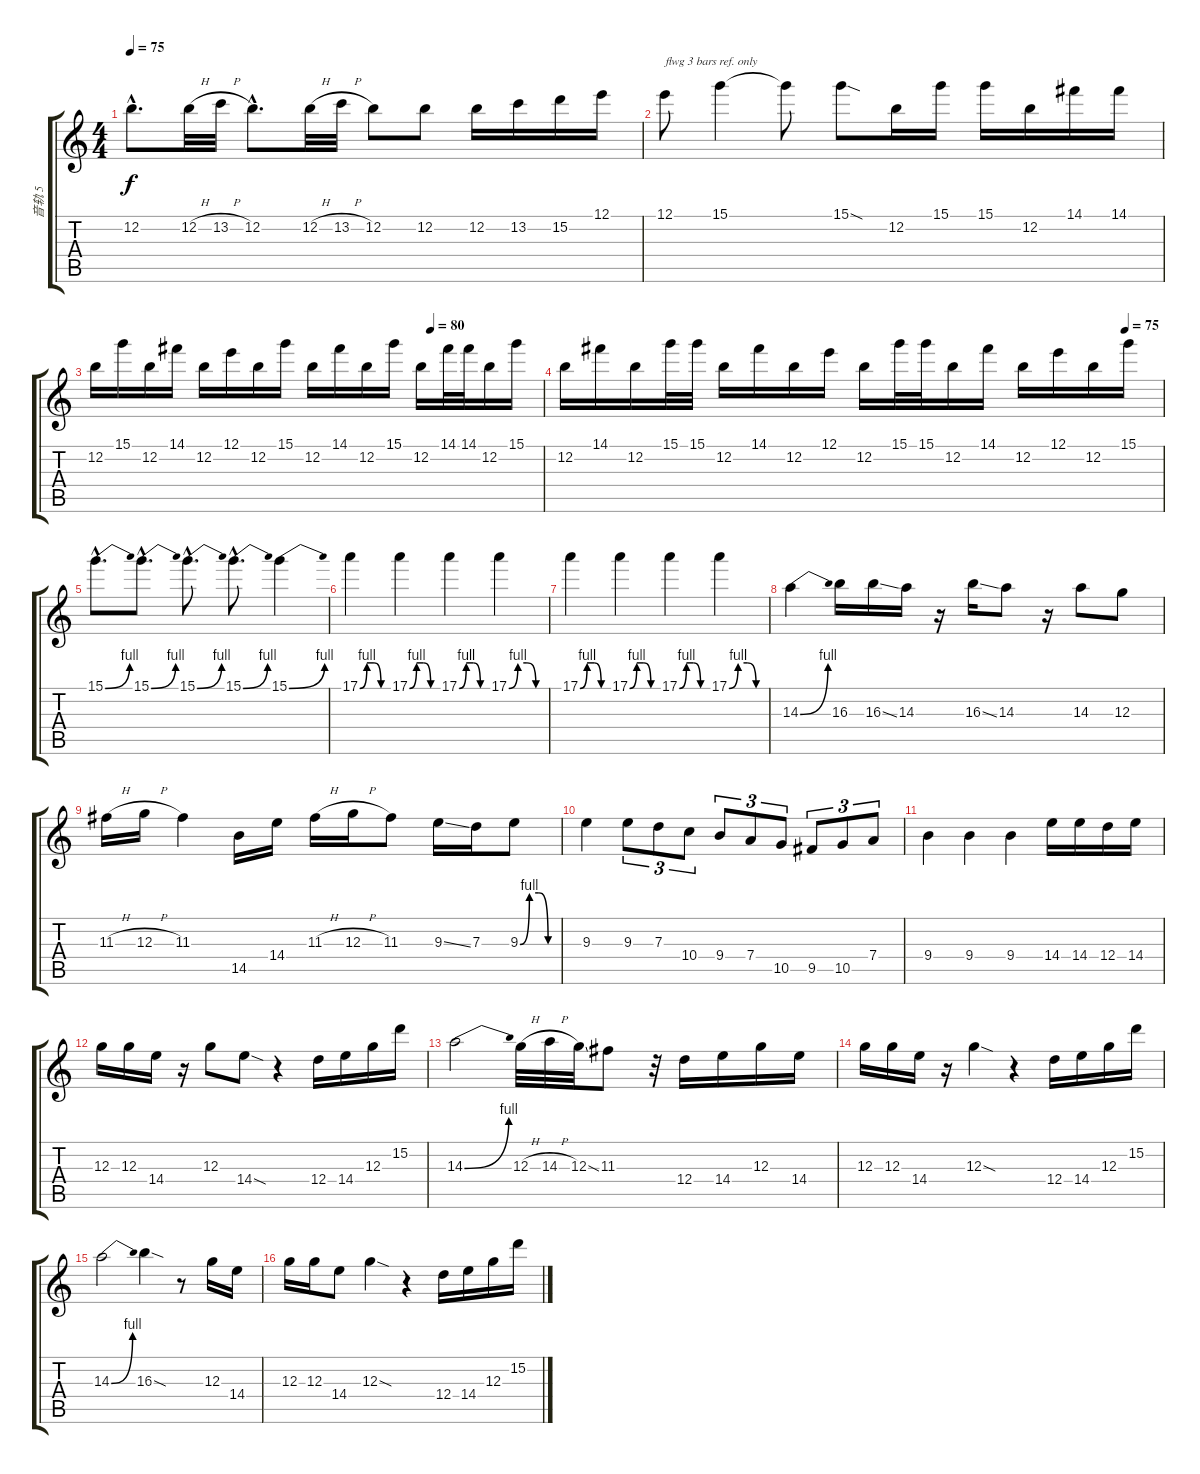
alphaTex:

\track ("音轨 5" "音轨 5") {instrument overdrivenguitar}
\staff {score tabs}
\tuning (E4 B3 G3 D3 A2 E2) {hide}
\ts (4 4)
\tempo 75
\clef g2
\ks c
12.2{hac}.8{d dy f} 12.2{h}.32 13.2{h}.32 12.2{hac}.8{d} 12.2{h}.32 13.2{h}.32 12.2.8 12.2.8 12.2.16 13.2.16 15.2.16 12.1.16 |
12.1.8{txt "flwg 3 bars ref. only"} 15.1.4 15.1{t}.8 15.1{sod}.8 12.2.16 15.1.16 15.1.16 12.2.16 14.1.16 14.1.16 |
\tempo (80 0.75)
12.2.16 15.1.16 12.2.16 14.1.16 12.2.16 12.1.16 12.2.16 15.1.16 12.2.16 14.1.16 12.2.16 15.1.16 12.2.16 14.1.32 14.1.32 12.2.16 15.1.16 |
\tempo (75 0.9375)
12.2.16 14.1.16 12.2.16 15.1.32 15.1.32 12.2.16 14.1.16 12.2.16 12.1.16 12.2.16 15.1.32 15.1.32 12.2.16 14.1.16 12.2.16 12.1.16 12.2.16 15.1.16 |
15.1{be (bend 0 0 60 4) hac}.8{d} 15.1{be (bend 0 0 60 4) hac}.8{d} 15.1{be (bend 0 0 60 4) hac}.8{d} 15.1{be (bend 0 0 60 4) hac}.8{d} 15.1{be (bend 0 0 60 4)}.4 |
17.1{be (custom 0 0 15 4 30 4 45 0 60 0)}.4 17.1{be (custom 0 0 15 4 30 4 45 0 60 0)}.4 17.1{be (custom 0 0 15 4 30 4 45 0 60 0)}.4 17.1{be (custom 0 0 15 4 30 4 45 0 60 0)}.4 |
17.1{be (custom 0 0 15 4 30 4 45 0 60 0)}.4 17.1{be (custom 0 0 15 4 30 4 45 0 60 0)}.4 17.1{be (custom 0 0 15 4 30 4 45 0 60 0)}.4 17.1{be (custom 0 0 15 4 30 4 45 0 60 0)}.4 |
14.3{be (bend 0 0 60 4)}.4 16.3.16 16.3{ss}.16 14.3.16 r.16 16.3{ss}.16 14.3.8 r.16 14.3.8 12.3.8 |
11.3{h}.16 12.3{h}.16 11.3.4 14.5.16 14.4.16 11.3{h}.16 12.3{h}.16 11.3.8 9.3{ss}.16 7.3.16 9.3{be (custom 0 0 15 4 30 4 45 0 60 0)}.8 |
9.3.4 9.3.8{tu (3 2)} 7.3.8{tu (3 2)} 10.4.8{tu (3 2)} 9.4.8{tu (3 2)} 7.4.8{tu (3 2)} 10.5.8{tu (3 2)} 9.5.8{tu (3 2)} 10.5.8{tu (3 2)} 7.4.8{tu (3 2)} |
9.4.4 9.4.4 9.4.4 14.4.16 14.4.16 12.4.16 14.4.16 |
12.3.16 12.3.16 14.4.16 r.16 12.3.8 14.4{sod}.8 r.4 12.4.16 14.4.16 12.3.16 15.2.16 |
14.3{be (bend 0 0 60 4)}.2 12.3{h}.32 14.3{h}.32 12.3{ss}.32 11.3.8 r.32 12.4.16 14.4.16 12.3.16 14.4.16 |
12.3.16 12.3.16 14.4.16 r.16 12.3{sod}.4 r.4 12.4.16 14.4.16 12.3.16 15.2.16 |
14.3{be (bend 0 0 60 4)}.2 16.3{sod}.4 r.8 12.3.16 14.4.16 |
12.3.16 12.3.16 14.4.8 12.3{sod}.4 r.4 12.4.16 14.4.16 12.3.16 15.2.16
